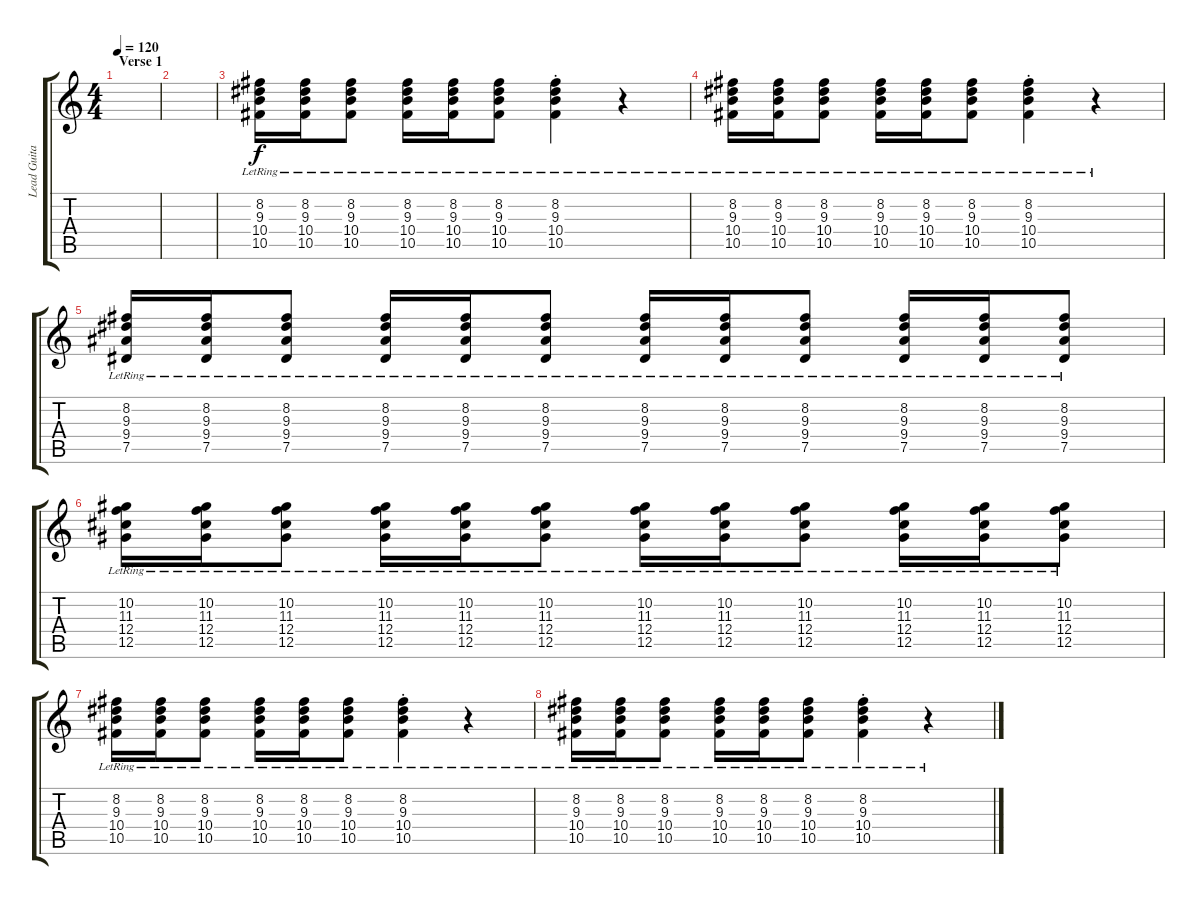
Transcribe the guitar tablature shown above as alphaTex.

\track ("Lead Guitar" "Lead Guita") {instrument distortionguitar}
\staff {score tabs}
\tuning (Eb4 Bb3 Gb3 Db3 Ab2 Eb2) {hide}
\ts (4 4)
\section ("" "Verse 1")
\tempo 120
\clef g2
\ks c
|
|
(8.2{lr} 9.3{lr} 10.4{lr} 10.5{lr}).16 (8.2{lr} 9.3{lr} 10.4{lr} 10.5{lr}).16 (8.2{lr} 9.3{lr} 10.4{lr} 10.5{lr}).8 (8.2{lr} 9.3{lr} 10.4{lr} 10.5{lr}).16 (8.2{lr} 9.3{lr} 10.4{lr} 10.5{lr}).16 (8.2{lr} 9.3{lr} 10.4{lr} 10.5{lr}).8 (8.2{st lr} 9.3{st lr} 10.4{st lr} 10.5{st lr}).4 r.4 |
(8.2{lr} 9.3{lr} 10.4{lr} 10.5{lr}).16 (8.2{lr} 9.3{lr} 10.4{lr} 10.5{lr}).16 (8.2{lr} 9.3{lr} 10.4{lr} 10.5{lr}).8 (8.2{lr} 9.3{lr} 10.4{lr} 10.5{lr}).16 (8.2{lr} 9.3{lr} 10.4{lr} 10.5{lr}).16 (8.2{lr} 9.3{lr} 10.4{lr} 10.5{lr}).8 (8.2{st lr} 9.3{st lr} 10.4{st lr} 10.5{st lr}).4 r.4 |
(8.2{lr} 9.3{lr} 9.4{lr} 7.5{lr}).16 (8.2{lr} 9.3{lr} 9.4{lr} 7.5{lr}).16 (8.2{lr} 9.3{lr} 9.4{lr} 7.5{lr}).8 (8.2{lr} 9.3{lr} 9.4{lr} 7.5{lr}).16 (8.2{lr} 9.3{lr} 9.4{lr} 7.5{lr}).16 (8.2{lr} 9.3{lr} 9.4{lr} 7.5{lr}).8 (8.2{lr} 9.3{lr} 9.4{lr} 7.5{lr}).16 (8.2{lr} 9.3{lr} 9.4{lr} 7.5{lr}).16 (8.2{lr} 9.3{lr} 9.4{lr} 7.5{lr}).8 (8.2{lr} 9.3{lr} 9.4{lr} 7.5{lr}).16 (8.2{lr} 9.3{lr} 9.4{lr} 7.5{lr}).16 (8.2{lr} 9.3{lr} 9.4{lr} 7.5{lr}).8 |
(10.2{lr} 11.3{lr} 12.4{lr} 12.5{lr}).16 (10.2{lr} 11.3{lr} 12.4{lr} 12.5{lr}).16 (10.2{lr} 11.3{lr} 12.4{lr} 12.5{lr}).8 (10.2{lr} 11.3{lr} 12.4{lr} 12.5{lr}).16 (10.2{lr} 11.3{lr} 12.4{lr} 12.5{lr}).16 (10.2{lr} 11.3{lr} 12.4{lr} 12.5{lr}).8 (10.2{lr} 11.3{lr} 12.4{lr} 12.5{lr}).16 (10.2{lr} 11.3{lr} 12.4{lr} 12.5{lr}).16 (10.2{lr} 11.3{lr} 12.4{lr} 12.5{lr}).8 (10.2{lr} 11.3{lr} 12.4{lr} 12.5{lr}).16 (10.2{lr} 11.3{lr} 12.4{lr} 12.5{lr}).16 (10.2{lr} 11.3{lr} 12.4{lr} 12.5{lr}).8 |
(8.2{lr} 9.3{lr} 10.4{lr} 10.5{lr}).16 (8.2{lr} 9.3{lr} 10.4{lr} 10.5{lr}).16 (8.2{lr} 9.3{lr} 10.4{lr} 10.5{lr}).8 (8.2{lr} 9.3{lr} 10.4{lr} 10.5{lr}).16 (8.2{lr} 9.3{lr} 10.4{lr} 10.5{lr}).16 (8.2{lr} 9.3{lr} 10.4{lr} 10.5{lr}).8 (8.2{st lr} 9.3{st lr} 10.4{st lr} 10.5{st lr}).4 r.4 |
(8.2{lr} 9.3{lr} 10.4{lr} 10.5{lr}).16 (8.2{lr} 9.3{lr} 10.4{lr} 10.5{lr}).16 (8.2{lr} 9.3{lr} 10.4{lr} 10.5{lr}).8 (8.2{lr} 9.3{lr} 10.4{lr} 10.5{lr}).16 (8.2{lr} 9.3{lr} 10.4{lr} 10.5{lr}).16 (8.2{lr} 9.3{lr} 10.4{lr} 10.5{lr}).8 (8.2{st lr} 9.3{st lr} 10.4{st lr} 10.5{st lr}).4 r.4
